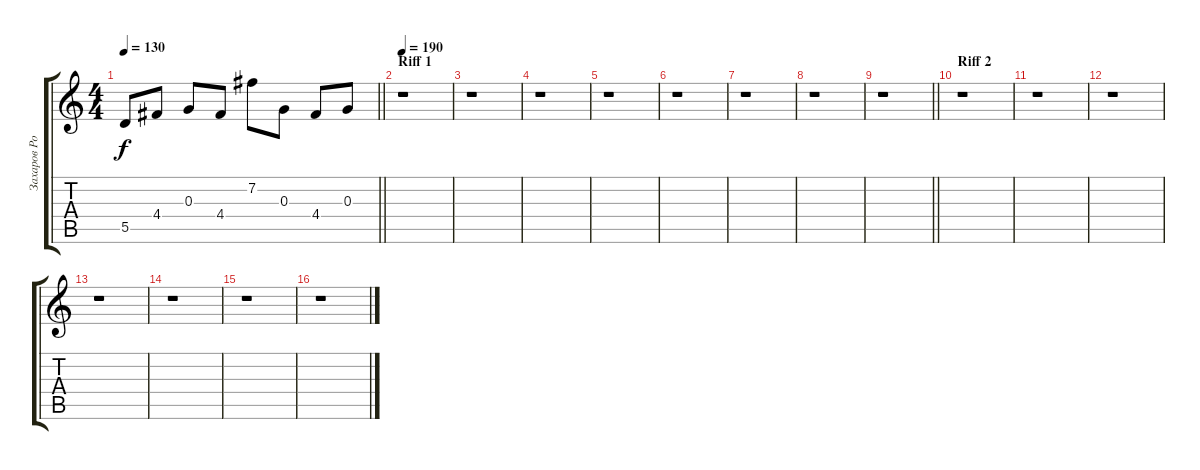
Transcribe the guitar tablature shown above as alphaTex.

\track ("Захаров Роман" "Захаров Ро") {instrument electricguitarclean}
\staff {score tabs}
\tuning (E4 B3 G3 D3 A2 E2) {hide}
\ts (4 4)
\tempo 130
\clef g2
\barLineRight lightlight
\ks c
5.5.8{dy f} 4.4.8 0.3.8 4.4.8 7.2.8 0.3.8 4.4.8 0.3.8 |
\section ("" "Riff 1")
\tempo 190
r.1 |
r.1 |
r.1 |
r.1 |
r.1 |
r.1 |
r.1 |
\barLineRight lightlight
r.1 |
\section ("" "Riff 2")
r.1 |
r.1 |
r.1 |
r.1 |
r.1 |
r.1 |
r.1
